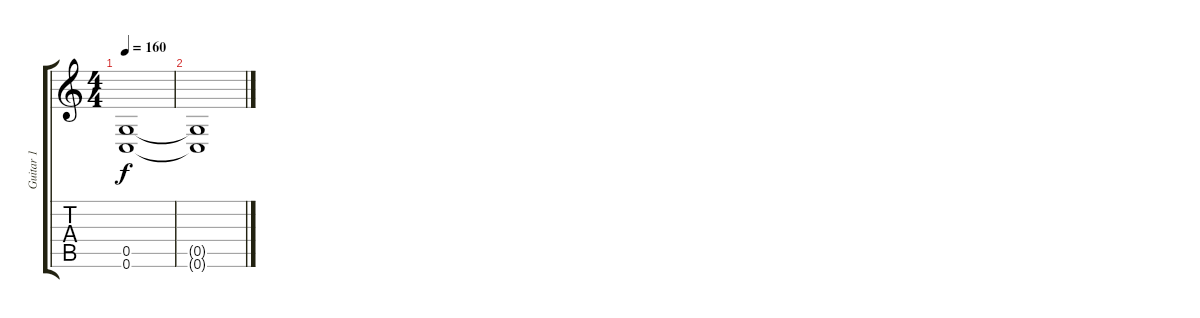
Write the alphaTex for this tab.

\track ("Guitar 1" "Guitar 1") {instrument distortionguitar}
\staff {score tabs}
\tuning (D4 A3 F3 C3 G2 C2) {hide}
\ts (4 4)
\tempo 160
\clef g2
\ks c
(0.5{t} 0.6{t}).1{dy f} |
(0.5{t} 0.6{t}).1
